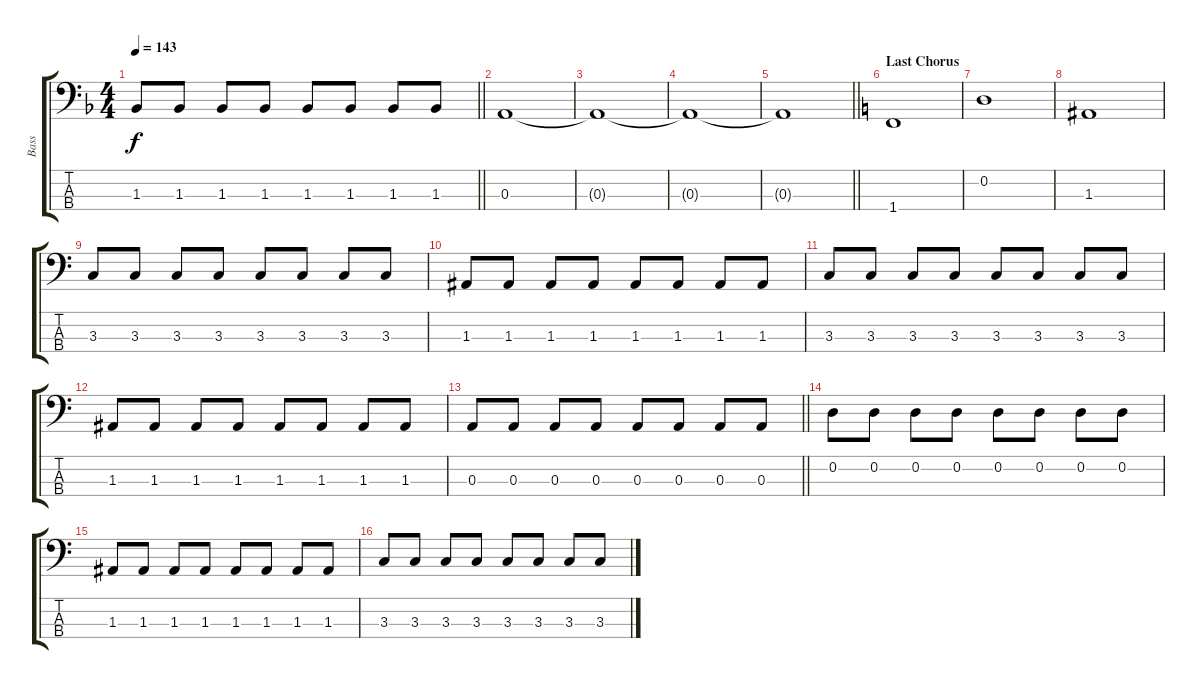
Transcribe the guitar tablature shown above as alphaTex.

\track ("Bass" "Bass") {instrument electricbassfinger}
\staff {score tabs}
\tuning (G2 D2 A1 E1) {hide}
\ts (4 4)
\tempo 143
\clef f4
\barLineRight lightlight
\ks f
1.3.8{dy f} 1.3.8 1.3.8 1.3.8 1.3.8 1.3.8 1.3.8 1.3.8 |
0.3.1 |
0.3{t}.1 |
0.3{t}.1 |
\barLineRight lightlight
0.3{t}.1 |
\section ("" "Last Chorus")
\ks c
1.4.1 |
0.2.1 |
1.3.1 |
3.3.8 3.3.8 3.3.8 3.3.8 3.3.8 3.3.8 3.3.8 3.3.8 |
1.3.8 1.3.8 1.3.8 1.3.8 1.3.8 1.3.8 1.3.8 1.3.8 |
3.3.8 3.3.8 3.3.8 3.3.8 3.3.8 3.3.8 3.3.8 3.3.8 |
1.3.8 1.3.8 1.3.8 1.3.8 1.3.8 1.3.8 1.3.8 1.3.8 |
\barLineRight lightlight
0.3.8 0.3.8 0.3.8 0.3.8 0.3.8 0.3.8 0.3.8 0.3.8 |
0.2.8 0.2.8 0.2.8 0.2.8 0.2.8 0.2.8 0.2.8 0.2.8 |
1.3.8 1.3.8 1.3.8 1.3.8 1.3.8 1.3.8 1.3.8 1.3.8 |
3.3.8 3.3.8 3.3.8 3.3.8 3.3.8 3.3.8 3.3.8 3.3.8
